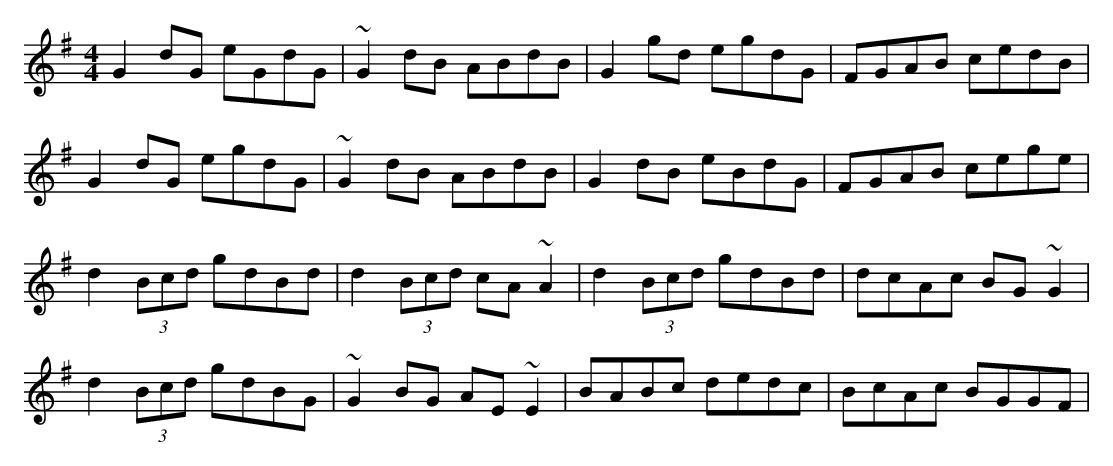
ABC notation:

X:1
M:4/4
K:G
G2dG eGdG|~G2dB ABdB|G2gd egdG|FGAB cedB|
G2dG egdG|~G2dB ABdB|G2dB eBdG|FGAB cege|
d2(3Bcd gdBd|d2(3Bcd cA~A2|d2(3Bcd gdBd|dcAc BG~G2|
d2(3Bcd gdBG|~G2BG AE~E2|BABc dedc|BcAc BGGF|
